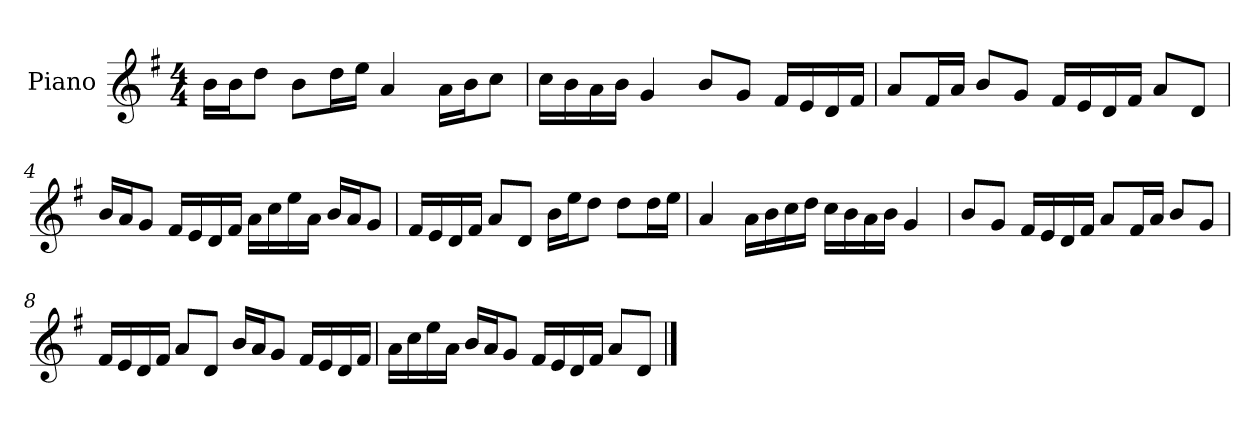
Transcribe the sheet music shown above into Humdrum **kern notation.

**kern
*part1
*staff1
*I"Piano
*I'P-no
*clefG2
*k[f#]
*M4/4
*MM90
=1
16b\LL
16b\J
8dd\J
8b\L
16dd\L
16ee\JJ
4a/
16a\LL
16b\J
8cc\J
=2
16cc\LL
16b\
16a\
16b\JJ
4g/
8b/L
8g/J
16f#/LL
16e/
16d/
16f#/JJ
=3
8a/L
16f#/L
16a/JJ
8b/L
8g/J
16f#/LL
16e/
16d/
16f#/JJ
8a/L
8d/J
!!LO:LB:g=z
=4
16b/LL
16a/J
8g/J
16f#/LL
16e/
16d/
16f#/JJ
16a\LL
16cc\
16ee\
16a\JJ
16b/LL
16a/J
8g/J
=5
16f#/LL
16e/
16d/
16f#/JJ
8a/L
8d/J
16b\LL
16ee\J
8dd\J
8dd\L
16dd\L
16ee\JJ
=6
4a/
16a\LL
16b\
16cc\
16dd\JJ
16cc\LL
16b\
16a\
16b\JJ
4g/
!!LO:LB:g=z
=7
8b/L
8g/J
16f#/LL
16e/
16d/
16f#/JJ
8a/L
16f#/L
16a/JJ
8b/L
8g/J
=8
16f#/LL
16e/
16d/
16f#/JJ
8a/L
8d/J
16b/LL
16a/J
8g/J
16f#/LL
16e/
16d/
16f#/JJ
=9
16a\LL
16cc\
16ee\
16a\JJ
16b/LL
16a/J
8g/J
16f#/LL
16e/
16d/
16f#/JJ
8a/L
8d/J
==
*-
